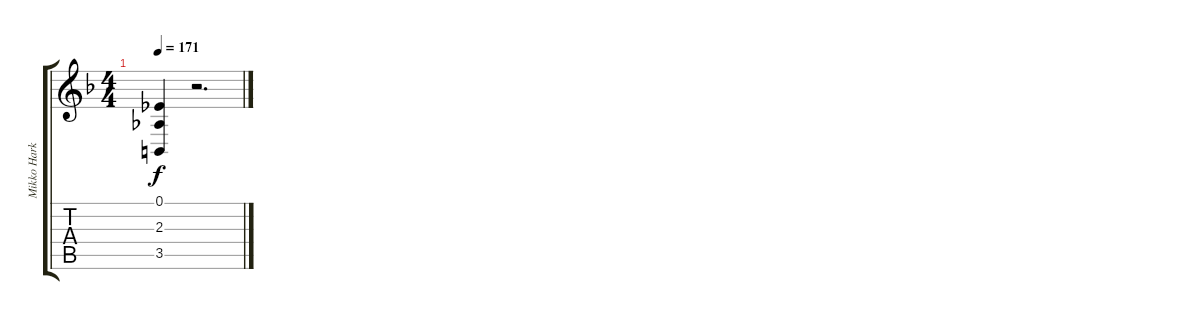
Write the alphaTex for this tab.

\track ("Mikko Harkin LH" "Mikko Hark") {instrument harpsichord}
\staff {score tabs}
\tuning (Eb4 Bb3 Gb3 Db3 Ab2 Eb2) {hide}
\ts (4 4)
\tempo 171
\clef g2
\ks dminor
(0.1 2.3 3.5).4{dy f} r.2{d}
